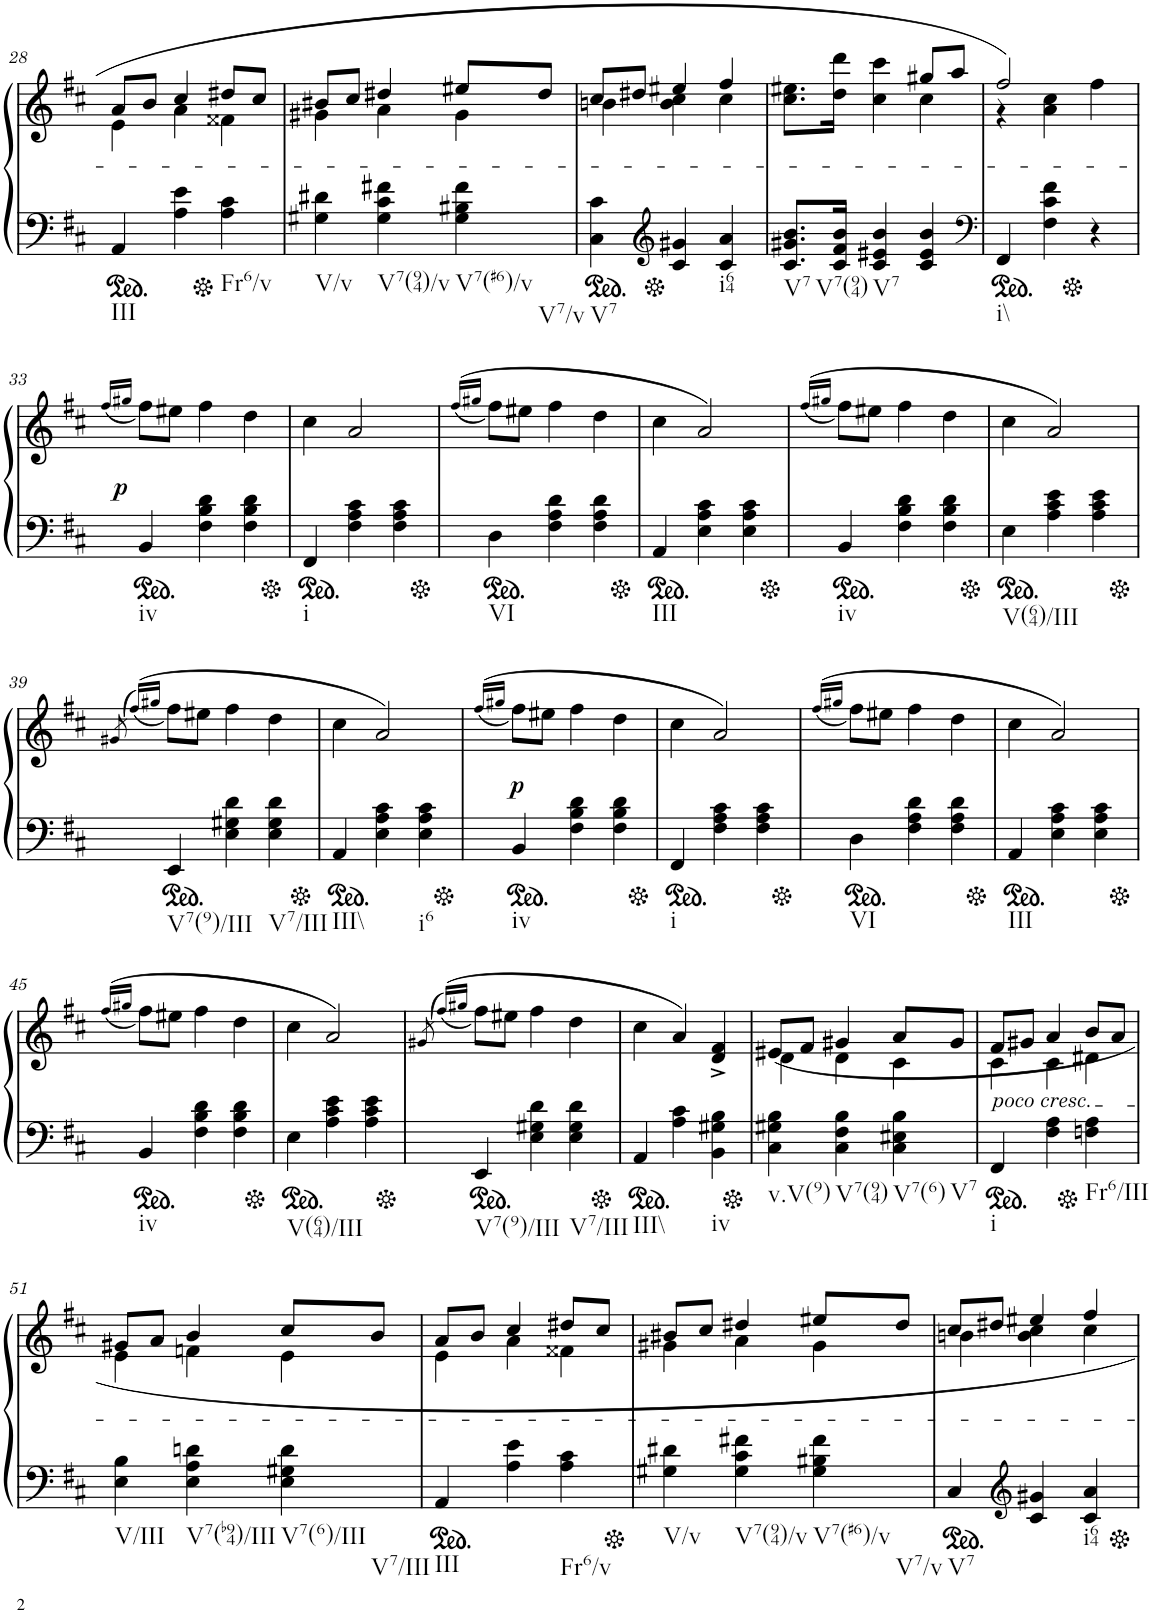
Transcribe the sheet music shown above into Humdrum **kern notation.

**kern	**kern	**dynam
*part2	*part1	*part1
*staff2	*staff1	*staff1
*I"piano	*I"piano	*
*I'Pno	*I'Pno	*
!!LO:PB:g=z
*clefF4	*clefG2	*
*k[f#c#]	*k[f#c#]	*
*b:	*b:	*
*M3/4	*M3/4	*
*ped	*	*
=28	=28	=28
*	*^	*
!LO:TX:b:t=III	!	!	!
4AA/	8a/L	4e\	.
.	8b/J	.	.
4A\ 4e\	4cc#/	4a\	.
*Xped	*	*	*
!LO:TX:b:t=Fr6/v	!	!	!
4A\ 4c#\	8dd#X/L	4f##X\	.
.	8cc#/J	.	.
=29	=29	=29	=29
!LO:TX:b:t=V/v	!	!	!
4G#X\ 4d#X\	8b#X/L	4g#X\	.
.	8cc#/J	.	.
!LO:TX:b:t=V7(94)/v	!	!	!
4G#\ 4c#\ 4f#X\	4dd#X/	4a\	.
!LO:TX:b:t=V7(#6)/v	!	!	!
!LO:TX:b:t=V7/v	!	!	!
4G#\ 4B#X\ 4f#\	8ee#X/L	4g#\	.
.	8dd#/J	.	.
=30	=30	=30	=30
*ped	*	*	*
!LO:TX:b:t=V7	!	!	!
4C#\ 4c#\	8cc#/L	4bn\	.
.	8dd#X/J	.	.
*clefG2	*	*	*
*Xped	*	*	*
4c#/ 4g#X/	4ee#X/	4b\ 4cc#\	.
!LO:TX:b:t=i64	!	!	!
4c#/ 4a/	4ff#/	4cc#\	.
=31	=31	=31	=31
!LO:TX:b:t=V7	!	!	!
!LO:TX:b:t=V7(94)	!	!	!
8.c#/ 8.g#X/ 8.b/L	8.cc#\ 8.ee#X\L	2ryy	.
16c#/ 16f#/ 16b/Jk	16dd\ 16ddd\Jk	.	.
!LO:TX:b:t=V7	!	!	!
4c#/ 4e#X/ 4b/	4cc#\ 4ccc#\	.	.
4c#/ 4e#/ 4b/	8gg#X/L	4cc#\	.
.	8aa/J	.	.
=32	=32	=32	=32
*clefF4	*	*	*
*ped	*	*	*
!LO:TX:b:t=i\\	!	!	!
4FF#/	2ff#/	4r	.
4F#\ 4c#\ 4f#\	.	4a\ 4cc#\	.
*Xped	*	*	*
4r	4ff#\	4ryy	.
*	*v	*v	*
!!LO:LB:g=z
=33	=33	=33
.	(16qff#/LL	.
.	16qgg#X/JJ	.
*ped	*	*
!LO:TX:b:t=iv	!	!
!	!	!LO:DY:b
4BB/	8ff#\L)	p
.	8ee#X\J	.
4F#\ 4B\ 4d\	4ff#\	.
4F#\ 4B\ 4d\	4dd\	.
=34	=34	=34
*Xped	*	*
*ped	*	*
!LO:TX:b:t=i	!	!
4FF#/	4cc#\	.
4F#\ 4A\ 4c#\	2a/	.
4F#\ 4A\ 4c#\	.	.
=35	=35	=35
.	((16qff#/LL	.
.	16qgg#X/JJ	.
*Xped	*	*
*ped	*	*
!LO:TX:b:t=VI	!	!
4D\	8ff#\L)	.
.	8ee#X\J	.
4F#\ 4A\ 4d\	4ff#\	.
4F#\ 4A\ 4d\	4dd\	.
=36	=36	=36
*Xped	*	*
*ped	*	*
!LO:TX:b:t=III	!	!
4AA/	4cc#\	.
4E\ 4A\ 4c#\	2a/)	.
4E\ 4A\ 4c#\	.	.
=37	=37	=37
.	((16qff#/LL	.
.	16qgg#X/JJ	.
*Xped	*	*
*ped	*	*
!LO:TX:b:t=iv	!	!
4BB/	8ff#\L)	.
.	8ee#X\J	.
4F#\ 4B\ 4d\	4ff#\	.
4F#\ 4B\ 4d\	4dd\	.
=38	=38	=38
*Xped	*	*
*ped	*	*
!LO:TX:b:t=V(64)/III	!	!
4E\	4cc#\	.
4A\ 4c#\ 4e\	2a/)	.
4A\ 4c#\ 4e\	.	.
!!LO:LB:g=z
=39	=39	=39
.	(>8qg#X/	.
.	((16qff#/LL)	.
.	16qgg#X/JJ	.
*Xped	*	*
*ped	*	*
!LO:TX:b:t=V7(9)/III	!	!
4EE/	8ff#\L)	.
.	8ee#X\J	.
4E\ 4G#X\ 4d\	4ff#\	.
!LO:TX:b:t=V7/III	!	!
4E\ 4G#\ 4d\	4dd\	.
=40	=40	=40
*Xped	*	*
*ped	*	*
!LO:TX:b:t=III\\	!	!
4AA/	4cc#\	.
4E\ 4A\ 4c#\	2a/)	.
!LO:TX:b:t=i6	!	!
4E\ 4A\ 4c#\	.	.
=41	=41	=41
.	((16qff#/LL	.
.	16qgg#X/JJ	.
*Xped	*	*
*ped	*	*
!LO:TX:b:t=iv	!	!
!	!	!LO:DY:b
4BB/	8ff#\L)	p
.	8ee#X\J	.
4F#\ 4B\ 4d\	4ff#\	.
4F#\ 4B\ 4d\	4dd\	.
=42	=42	=42
*Xped	*	*
*ped	*	*
!LO:TX:b:t=i	!	!
4FF#/	4cc#\	.
4F#\ 4A\ 4c#\	2a/)	.
4F#\ 4A\ 4c#\	.	.
=43	=43	=43
.	((16qff#/LL	.
.	16qgg#X/JJ	.
*Xped	*	*
*ped	*	*
!LO:TX:b:t=VI	!	!
4D\	8ff#\L)	.
.	8ee#X\J	.
4F#\ 4A\ 4d\	4ff#\	.
4F#\ 4A\ 4d\	4dd\	.
=44	=44	=44
*Xped	*	*
*ped	*	*
!LO:TX:b:t=III	!	!
4AA/	4cc#\	.
4E\ 4A\ 4c#\	2a/)	.
4E\ 4A\ 4c#\	.	.
!!LO:LB:g=z
=45	=45	=45
.	((16qff#/LL	.
.	16qgg#X/JJ	.
*Xped	*	*
*ped	*	*
!LO:TX:b:t=iv	!	!
4BB/	8ff#\L)	.
.	8ee#X\J	.
4F#\ 4B\ 4d\	4ff#\	.
4F#\ 4B\ 4d\	4dd\	.
=46	=46	=46
*Xped	*	*
*ped	*	*
!LO:TX:b:t=V(64)/III	!	!
4E\	4cc#\	.
4A\ 4c#\ 4e\	2a/)	.
4A\ 4c#\ 4e\	.	.
=47	=47	=47
.	(>8qg#X/	.
.	((16qff#/LL)	.
.	16qgg#X/JJ	.
*Xped	*	*
*ped	*	*
!LO:TX:b:t=V7(9)/III	!	!
4EE/	8ff#\L)	.
.	8ee#X\J	.
4E\ 4G#X\ 4d\	4ff#\	.
!LO:TX:b:t=V7/III	!	!
4E\ 4G#\ 4d\	4dd\	.
=48	=48	=48
*Xped	*	*
*ped	*	*
!LO:TX:b:t=III\\	!	!
4AA/	4cc#\	.
4A\ 4c#\	4a/)	.
!LO:TX:b:t=iv	!	!
4BB\ 4G#X\ 4B\	4d/^ 4f#/^	.
=49	=49	=49
*Xped	*	*
*	*^	*
!LO:TX:b:t=v.V(9)	!	!	!
4C#\ 4G#X\ 4B\	8e#X/L	4d\	.
.	8f#/J	.	.
!LO:TX:b:t=V7(94)	!	!	!
4C#\ 4F#\ 4B\	4g#X/	4d\	.
!LO:TX:b:t=V7(6)	!	!	!
!LO:TX:b:t=V7	!	!	!
4C#\ 4E#X\ 4B\	8a/L	4c#\	.
.	8g#/J	.	.
=50	=50	=50	=50
*ped	*	*	*
!	!LO:TX:b:i:t=poco cresc.	!	!
!LO:TX:b:t=i	!	!	!
4FF#/	8f#/L	4c#\	.
.	8g#X/J	.	.
4F#\ 4A\	4a/	4c#\	.
*Xped	*	*	*
!LO:TX:b:t=Fr6/III	!	!	!
4Fn\ 4A\	8b/L	4d#X\	.
.	8a/J	.	.
!!LO:LB:g=z	!!
=51	=51	=51	=51
!LO:TX:b:t=V/III	!	!	!
4E\ 4B\	8g#X/L	4e\	.
.	8a/J	.	.
!LO:TX:b:t=V7(b94)/III	!	!	!
4E\ 4A\ 4dn\	4b/	4fn\	.
!LO:TX:b:t=V7(6)/III	!	!	!
!LO:TX:b:t=V7/III	!	!	!
4E\ 4G#X\ 4d\	8cc#/L	4e\	.
.	8b/J	.	.
=52	=52	=52	=52
*ped	*	*	*
!LO:TX:b:t=III	!	!	!
4AA/	8a/L	4e\	.
.	8b/J	.	.
4A\ 4e\	4cc#/	4a\	.
!LO:TX:b:t=Fr6/v	!	!	!
4A\ 4c#\	8dd#X/L	4f##X\	.
.	8cc#/J	.	.
=53	=53	=53	=53
*Xped	*	*	*
!LO:TX:b:t=V/v	!	!	!
4G#X\ 4d#X\	8b#X/L	4g#X\	.
.	8cc#/J	.	.
!LO:TX:b:t=V7(94)/v	!	!	!
4G#\ 4c#\ 4f#X\	4dd#X/	4a\	.
!LO:TX:b:t=V7(#6)/v	!	!	!
!LO:TX:b:t=V7/v	!	!	!
4G#\ 4B#X\ 4f#\	8ee#X/L	4g#\	.
.	8dd#/J	.	.
=54	=54	=54	=54
*ped	*	*	*
!LO:TX:b:t=V7	!	!	!
4C#/	8cc#/L	4bn\	.
.	8dd#X/J	.	.
*clefG2	*	*	*
4c#/ 4g#X/	4ee#X/	4b\ 4cc#\	.
!LO:TX:b:t=i64	!	!	!
4c#/ 4a/	4ff#/	4cc#\	.
*Xped	*	*	*
*	*v	*v	*
=	=	=
*-	*-	*-
